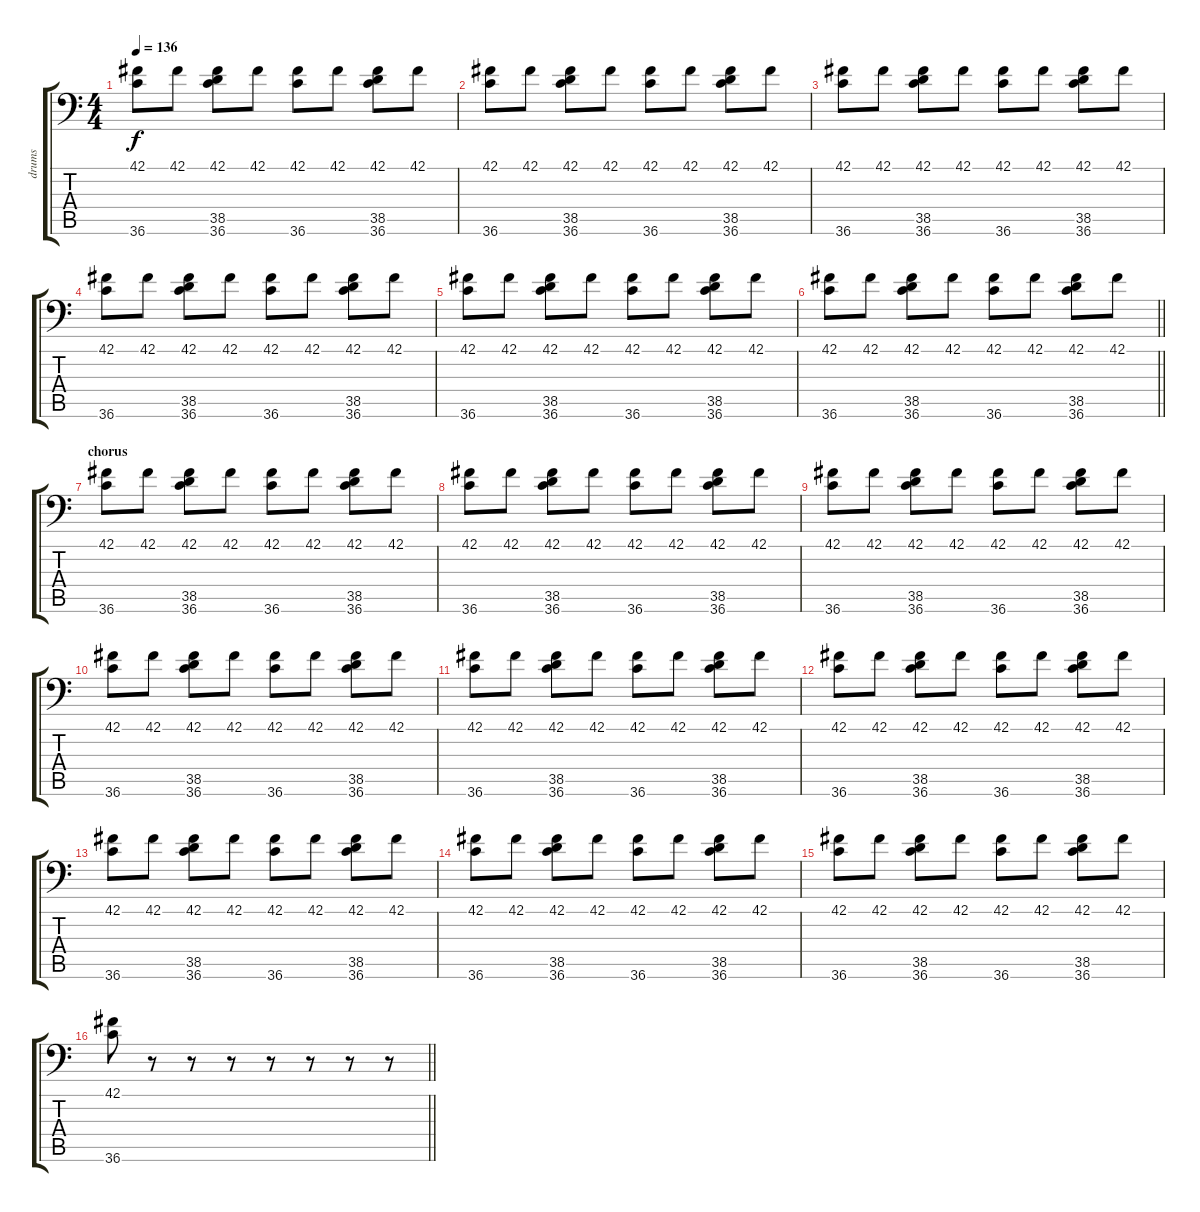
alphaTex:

\track ("drums" "drums") {instrument acousticgrandpiano}
\staff {score tabs}
\tuning (C-1 C-1 C-1 C-1 C-1 C-1) {hide}
\ts (4 4)
\tempo 136
\clef f4
\ks c
(42.1 36.6).8{dy f} 42.1.8 (42.1 38.5 36.6).8 42.1.8 (42.1 36.6).8 42.1.8 (42.1 38.5 36.6).8 42.1.8 |
(42.1 36.6).8 42.1.8 (42.1 38.5 36.6).8 42.1.8 (42.1 36.6).8 42.1.8 (42.1 38.5 36.6).8 42.1.8 |
(42.1 36.6).8 42.1.8 (42.1 38.5 36.6).8 42.1.8 (42.1 36.6).8 42.1.8 (42.1 38.5 36.6).8 42.1.8 |
(42.1 36.6).8 42.1.8 (42.1 38.5 36.6).8 42.1.8 (42.1 36.6).8 42.1.8 (42.1 38.5 36.6).8 42.1.8 |
(42.1 36.6).8 42.1.8 (42.1 38.5 36.6).8 42.1.8 (42.1 36.6).8 42.1.8 (42.1 38.5 36.6).8 42.1.8 |
\barLineRight lightlight
(42.1 36.6).8 42.1.8 (42.1 38.5 36.6).8 42.1.8 (42.1 36.6).8 42.1.8 (42.1 38.5 36.6).8 42.1.8 |
\section ("" "chorus")
(42.1 36.6).8 42.1.8 (42.1 38.5 36.6).8 42.1.8 (42.1 36.6).8 42.1.8 (42.1 38.5 36.6).8 42.1.8 |
(42.1 36.6).8 42.1.8 (42.1 38.5 36.6).8 42.1.8 (42.1 36.6).8 42.1.8 (42.1 38.5 36.6).8 42.1.8 |
(42.1 36.6).8 42.1.8 (42.1 38.5 36.6).8 42.1.8 (42.1 36.6).8 42.1.8 (42.1 38.5 36.6).8 42.1.8 |
(42.1 36.6).8 42.1.8 (42.1 38.5 36.6).8 42.1.8 (42.1 36.6).8 42.1.8 (42.1 38.5 36.6).8 42.1.8 |
(42.1 36.6).8 42.1.8 (42.1 38.5 36.6).8 42.1.8 (42.1 36.6).8 42.1.8 (42.1 38.5 36.6).8 42.1.8 |
(42.1 36.6).8 42.1.8 (42.1 38.5 36.6).8 42.1.8 (42.1 36.6).8 42.1.8 (42.1 38.5 36.6).8 42.1.8 |
(42.1 36.6).8 42.1.8 (42.1 38.5 36.6).8 42.1.8 (42.1 36.6).8 42.1.8 (42.1 38.5 36.6).8 42.1.8 |
(42.1 36.6).8 42.1.8 (42.1 38.5 36.6).8 42.1.8 (42.1 36.6).8 42.1.8 (42.1 38.5 36.6).8 42.1.8 |
(42.1 36.6).8 42.1.8 (42.1 38.5 36.6).8 42.1.8 (42.1 36.6).8 42.1.8 (42.1 38.5 36.6).8 42.1.8 |
\barLineRight lightlight
(42.1 36.6).8 r.8 r.8 r.8 r.8 r.8 r.8 r.8
